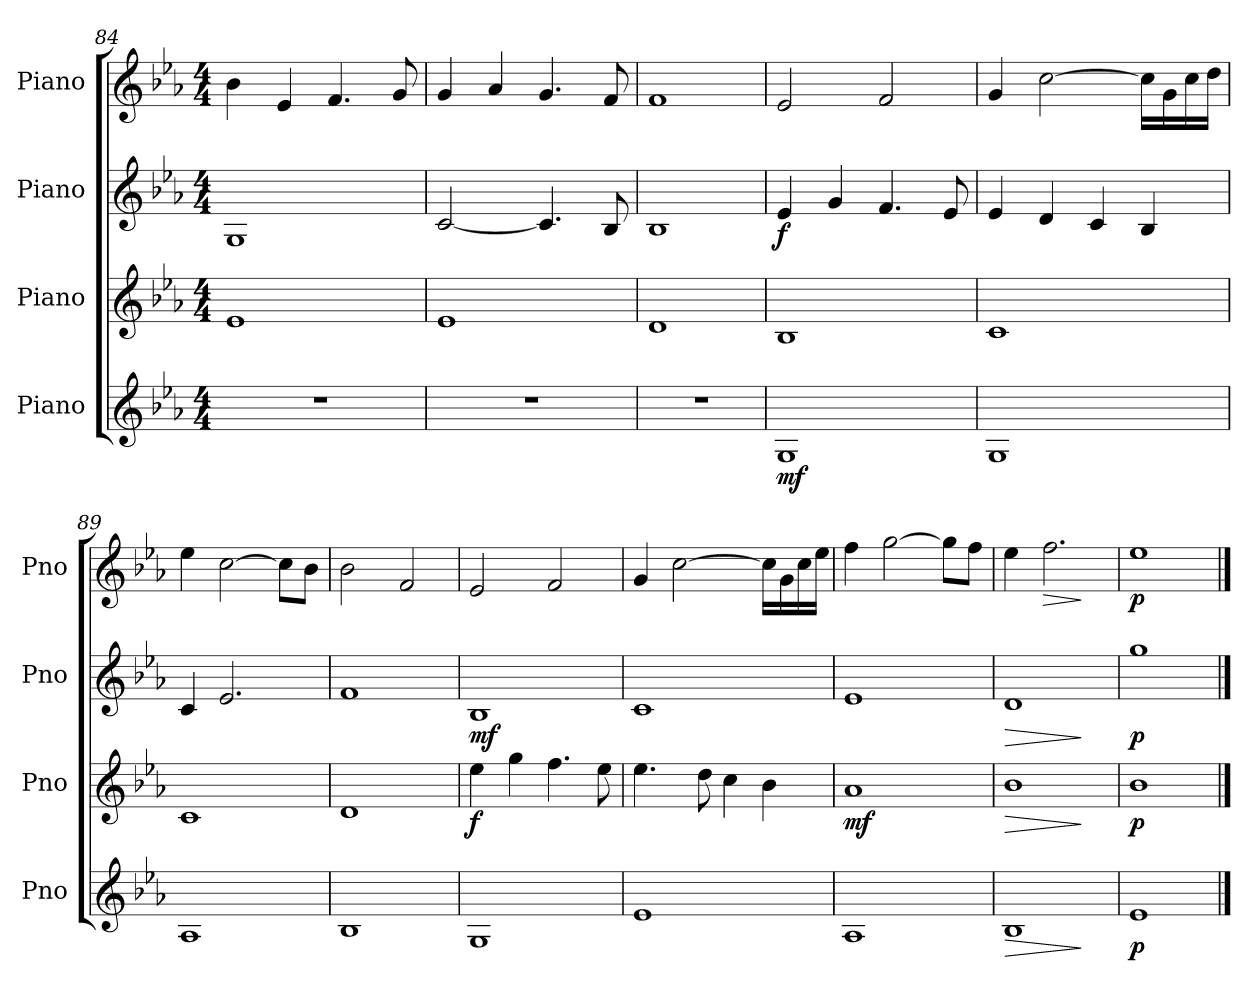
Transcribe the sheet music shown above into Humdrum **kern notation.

**kern	**dynam	**kern	**dynam	**kern	**dynam	**kern	**dynam
*part4	*part4	*part3	*part3	*part2	*part2	*part1	*part1
*staff4	*staff4	*staff3	*staff3	*staff2	*staff2	*staff1	*staff1
*I"Piano	*	*I"Piano	*	*I"Piano	*	*I"Piano	*
*I'Pno	*	*I'Pno	*	*I'Pno	*	*I'Pno	*
*clefG2	*	*clefG2	*	*clefG2	*	*clefG2	*
*k[b-e-a-]	*	*k[b-e-a-]	*	*k[b-e-a-]	*	*k[b-e-a-]	*
*M4/4	*	*M4/4	*	*M4/4	*	*M4/4	*
=84	=84	=84	=84	=84	=84	=84	=84
1r	.	1e-	.	1G	.	4b-\	.
.	.	.	.	.	.	4e-/	.
.	.	.	.	.	.	4.f/	.
.	.	.	.	.	.	8g/	.
=85	=85	=85	=85	=85	=85	=85	=85
1r	.	1e-	.	[2c/	.	4g/	.
.	.	.	.	.	.	4a-/	.
.	.	.	.	4.c/]	.	4.g/	.
.	.	.	.	8B-/	.	8f/	.
=86	=86	=86	=86	=86	=86	=86	=86
1r	.	1d	.	1B-	.	1f	.
=87	=87	=87	=87	=87	=87	=87	=87
!	!LO:DY:b	!	!	!	!LO:DY:b	!	!
1G	mf	1B-	.	4e-/	f	2e-/	.
.	.	.	.	4g/	.	.	.
.	.	.	.	4.f/	.	2f/	.
.	.	.	.	8e-/	.	.	.
!!LO:LB:g=z
=88	=88	=88	=88	=88	=88	=88	=88
1G	.	1c	.	4e-/	.	4g/	.
.	.	.	.	4d/	.	[2cc\	.
.	.	.	.	4c/	.	.	.
.	.	.	.	4B-/	.	16cc\LL]	.
.	.	.	.	.	.	16g\	.
.	.	.	.	.	.	16cc\	.
.	.	.	.	.	.	16dd\JJ	.
=89	=89	=89	=89	=89	=89	=89	=89
1A-	.	1c	.	4c/	.	4ee-\	.
.	.	.	.	2.e-/	.	[2cc\	.
.	.	.	.	.	.	8cc\L]	.
.	.	.	.	.	.	8b-\J	.
=90	=90	=90	=90	=90	=90	=90	=90
1B-	.	1d	.	1f	.	2b-\	.
.	.	.	.	.	.	2f/	.
=91	=91	=91	=91	=91	=91	=91	=91
!	!	!	!LO:DY:b	!	!LO:DY:b	!	!
1G	.	4ee-\	f	1B-	mf	2e-/	.
.	.	4gg\	.	.	.	.	.
.	.	4.ff\	.	.	.	2f/	.
.	.	8ee-\	.	.	.	.	.
=92	=92	=92	=92	=92	=92	=92	=92
1e-	.	4.ee-\	.	1c	.	4g/	.
.	.	.	.	.	.	[2cc\	.
.	.	8dd\	.	.	.	.	.
.	.	4cc\	.	.	.	.	.
.	.	4b-\	.	.	.	16cc\LL]	.
.	.	.	.	.	.	16g\	.
.	.	.	.	.	.	16cc\	.
.	.	.	.	.	.	16ee-\JJ	.
=93	=93	=93	=93	=93	=93	=93	=93
!	!	!	!LO:DY:b	!	!	!	!
1A-	.	1a-	mf	1e-	.	4ff\	.
.	.	.	.	.	.	[2gg\	.
.	.	.	.	.	.	8gg\L]	.
.	.	.	.	.	.	8ff\J	.
=94	=94	=94	=94	=94	=94	=94	=94
!	!LO:HP:b	!	!LO:HP:b	!	!LO:HP:b	!	!
1B-	>	1b-	>	1d	>	4ee-\	.
!	!	!	!	!	!	!	!LO:HP:b
.	.	.	.	.	.	2.ff\	>
.	]	.	]	.	]	.	]
=95	=95	=95	=95	=95	=95	=95	=95
!	!LO:DY:b	!	!LO:DY:b	!	!LO:DY:b	!	!LO:DY:b
1e-	p	1b-	p	1gg	p	1ee-	p
==	==	==	==	==	==	==	==
*-	*-	*-	*-	*-	*-	*-	*-
